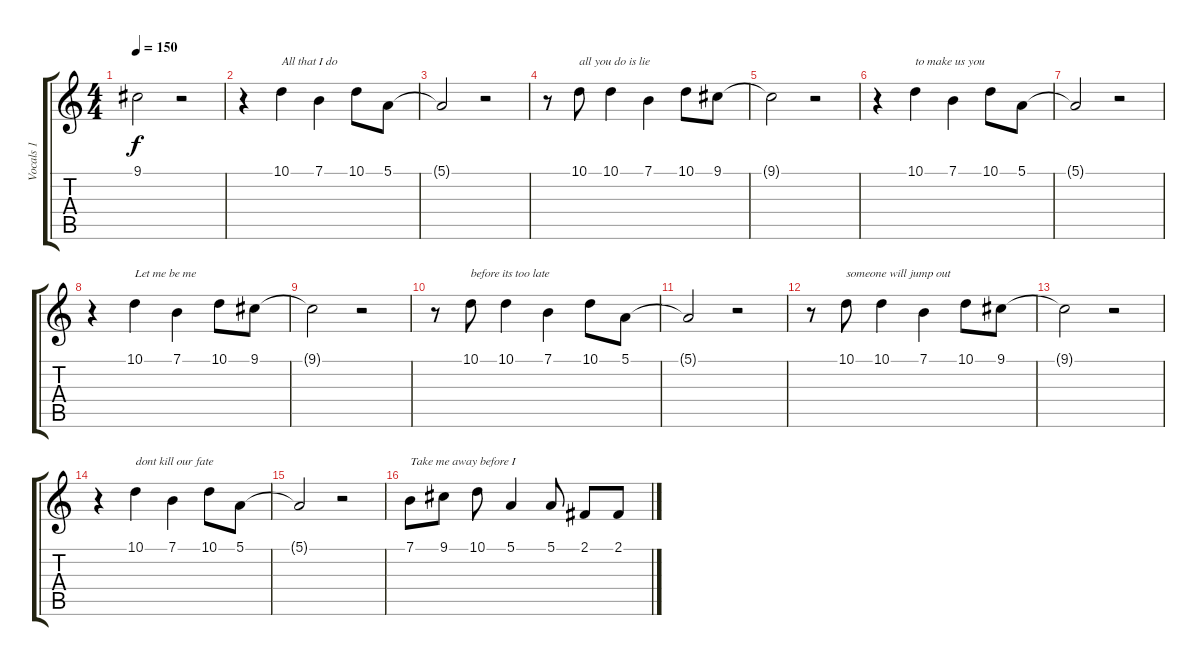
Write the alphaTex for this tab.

\track ("Vocals 1" "Vocals 1") {instrument tenorsax}
\staff {score tabs}
\tuning (E4 B3 G3 D3 A2 E2) {hide}
\ts (4 4)
\tempo 150
\clef g2
\ks c
9.1{t}.2{dy f} r.2 |
r.4 10.1.4{txt "All that I do"} 7.1.4 10.1.8 5.1.8 |
5.1{t}.2 r.2 |
r.8 10.1.8{txt "all you do is lie"} 10.1.4 7.1.4 10.1.8 9.1.8 |
9.1{t}.2 r.2 |
r.4 10.1.4{txt "to make us you"} 7.1.4 10.1.8 5.1.8 |
5.1{t}.2 r.2 |
r.4 10.1.4{txt "Let me be me"} 7.1.4 10.1.8 9.1.8 |
9.1{t}.2 r.2 |
r.8 10.1.8{txt "before its too late"} 10.1.4 7.1.4 10.1.8 5.1.8 |
5.1{t}.2 r.2 |
r.8 10.1.8{txt "someone will jump out"} 10.1.4 7.1.4 10.1.8 9.1.8 |
9.1{t}.2 r.2 |
r.4 10.1.4{txt "dont kill our fate"} 7.1.4 10.1.8 5.1.8 |
5.1{t}.2 r.2 |
7.1.8{txt "Take me away before I"} 9.1.8 10.1.8 5.1.4 5.1.8 2.1.8 2.1.8
